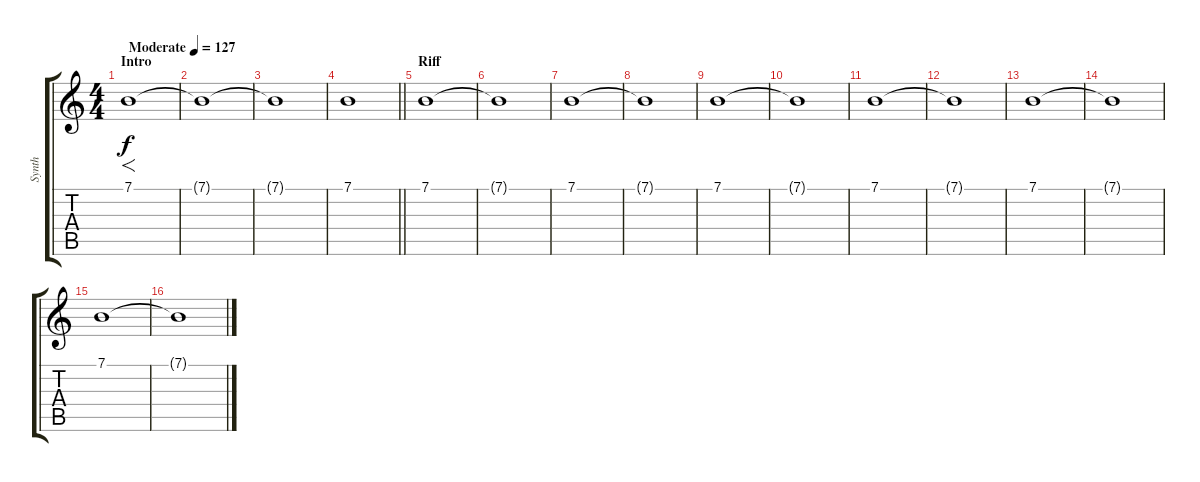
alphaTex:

\track ("Synth" "Synth") {instrument lead2sawtooth}
\staff {score tabs}
\tuning (E4 B3 G3 D3 A2 E2) {hide}
\ts (4 4)
\section ("" "Intro")
\tempo (127 "Moderate")
\clef g2
\ks c
7.1.1{f dy f instrument lead2sawtooth} |
7.1{t}.1 |
7.1{t}.1 |
\barLineRight lightlight
7.1.1 |
\section ("" "Riff")
7.1.1 |
7.1{t}.1 |
7.1.1 |
7.1{t}.1 |
7.1.1 |
7.1{t}.1 |
7.1.1 |
7.1{t}.1 |
7.1.1 |
7.1{t}.1 |
7.1.1 |
7.1{t}.1
